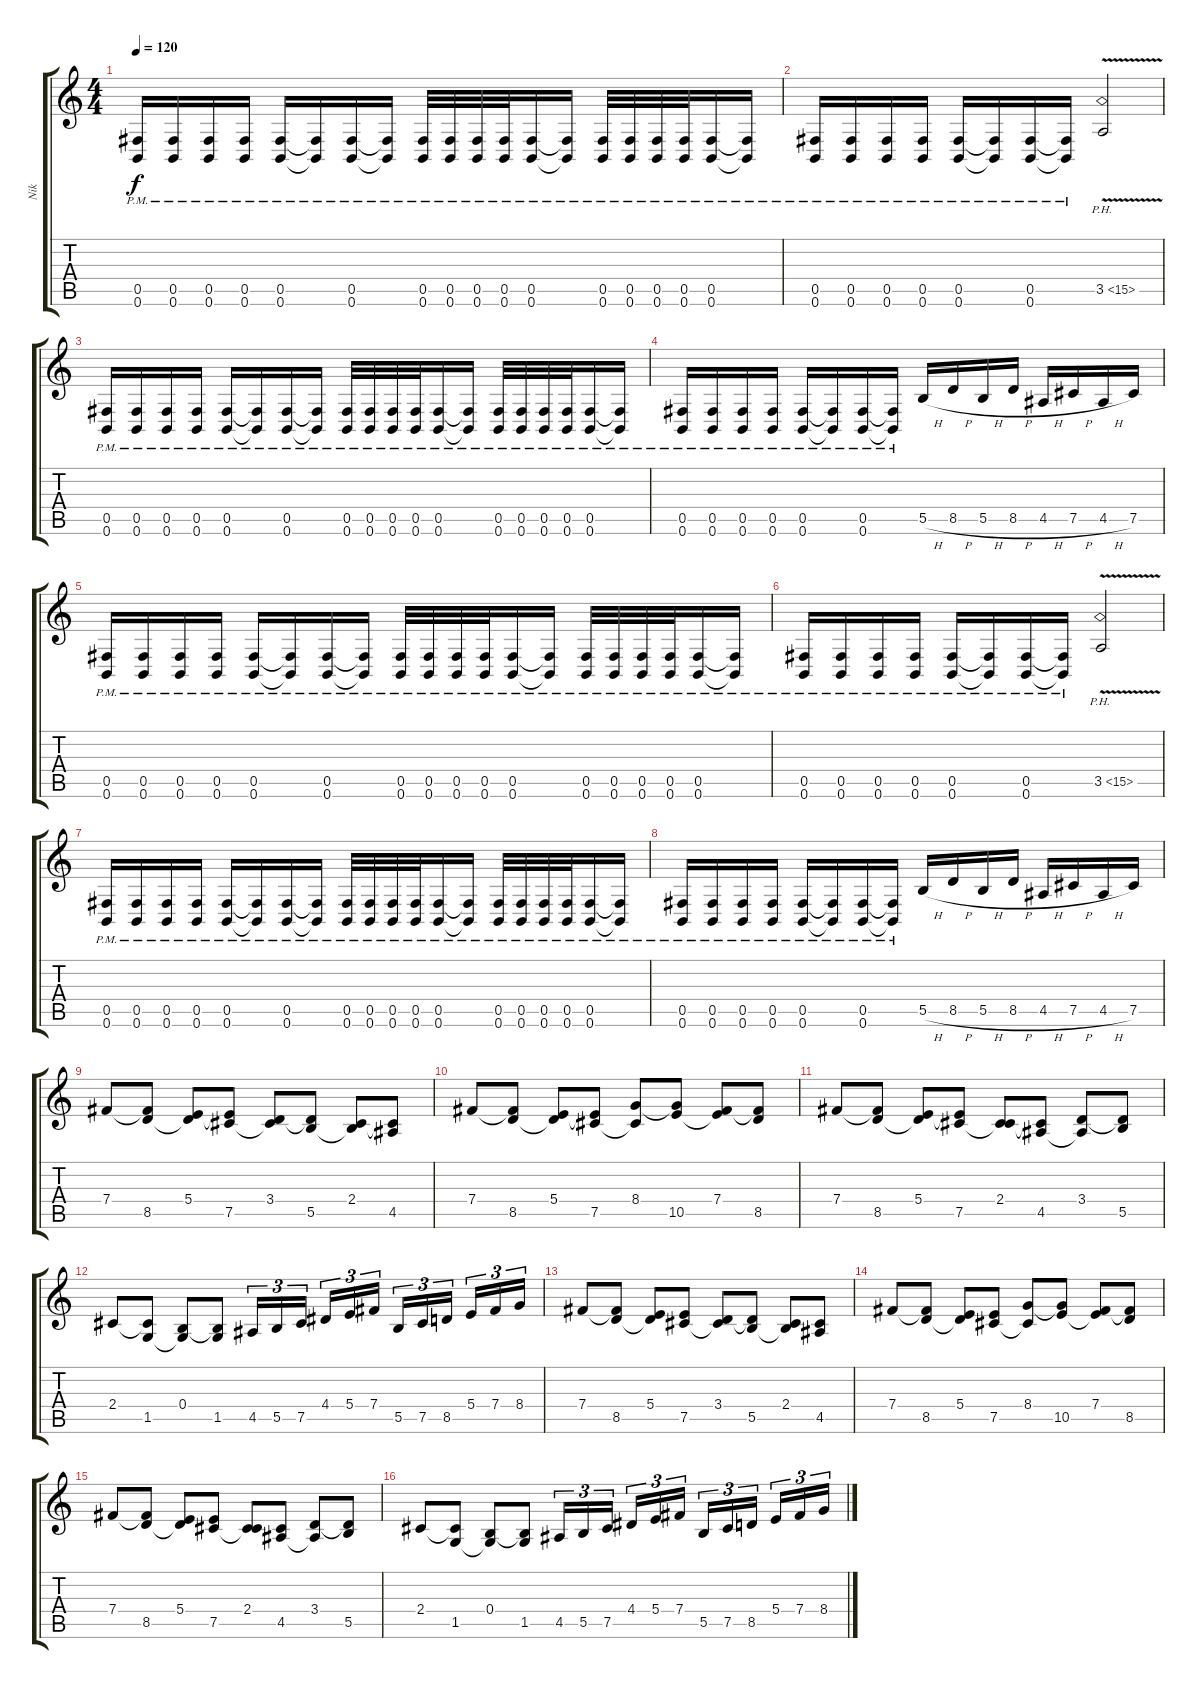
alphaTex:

\track ("Nik" "Nik") {instrument distortionguitar}
\staff {score tabs}
\tuning (Db4 Ab3 E3 B2 Gb2 B1) {hide}
\ts (4 4)
\tempo 120
\clef g2
\ks c
(0.5{pm} 0.6{pm}).16{dy f} (0.5{pm} 0.6{pm}).16 (0.5{pm} 0.6{pm}).16 (0.5{pm} 0.6{pm}).16 (0.5{pm} 0.6{pm}).16 (0.5{pm t} 0.6{pm t}).16 (0.5{pm} 0.6{pm}).16 (0.5{pm t} 0.6{pm t}).16 (0.5{pm} 0.6{pm}).32 (0.5{pm} 0.6{pm}).32 (0.5{pm} 0.6{pm}).32 (0.5{pm} 0.6{pm}).32 (0.5{pm} 0.6{pm}).16 (0.5{pm t} 0.6{pm t}).16 (0.5{pm} 0.6{pm}).32 (0.5{pm} 0.6{pm}).32 (0.5{pm} 0.6{pm}).32 (0.5{pm} 0.6{pm}).32 (0.5{pm} 0.6{pm}).16 (0.5{pm t} 0.6{pm t}).16 |
(0.5{pm} 0.6{pm}).16 (0.5{pm} 0.6{pm}).16 (0.5{pm} 0.6{pm}).16 (0.5{pm} 0.6{pm}).16 (0.5{pm} 0.6{pm}).16 (0.5{pm t} 0.6{pm t}).16 (0.5{pm} 0.6{pm}).16 (0.5{pm t} 0.6{pm t}).16 3.5{ph 12 v}.2 |
(0.5{pm} 0.6{pm}).16 (0.5{pm} 0.6{pm}).16 (0.5{pm} 0.6{pm}).16 (0.5{pm} 0.6{pm}).16 (0.5{pm} 0.6{pm}).16 (0.5{pm t} 0.6{pm t}).16 (0.5{pm} 0.6{pm}).16 (0.5{pm t} 0.6{pm t}).16 (0.5{pm} 0.6{pm}).32 (0.5{pm} 0.6{pm}).32 (0.5{pm} 0.6{pm}).32 (0.5{pm} 0.6{pm}).32 (0.5{pm} 0.6{pm}).16 (0.5{pm t} 0.6{pm t}).16 (0.5{pm} 0.6{pm}).32 (0.5{pm} 0.6{pm}).32 (0.5{pm} 0.6{pm}).32 (0.5{pm} 0.6{pm}).32 (0.5{pm} 0.6{pm}).16 (0.5{pm t} 0.6{pm t}).16 |
(0.5{pm} 0.6{pm}).16 (0.5{pm} 0.6{pm}).16 (0.5{pm} 0.6{pm}).16 (0.5{pm} 0.6{pm}).16 (0.5{pm} 0.6{pm}).16 (0.5{pm t} 0.6{pm t}).16 (0.5{pm} 0.6{pm}).16 (0.5{pm t} 0.6{pm t}).16 5.5{h}.16 8.5{h}.16 5.5{h}.16 8.5{h}.16 4.5{h}.16 7.5{h}.16 4.5{h}.16 7.5.16 |
(0.5{pm} 0.6{pm}).16 (0.5{pm} 0.6{pm}).16 (0.5{pm} 0.6{pm}).16 (0.5{pm} 0.6{pm}).16 (0.5{pm} 0.6{pm}).16 (0.5{pm t} 0.6{pm t}).16 (0.5{pm} 0.6{pm}).16 (0.5{pm t} 0.6{pm t}).16 (0.5{pm} 0.6{pm}).32 (0.5{pm} 0.6{pm}).32 (0.5{pm} 0.6{pm}).32 (0.5{pm} 0.6{pm}).32 (0.5{pm} 0.6{pm}).16 (0.5{pm t} 0.6{pm t}).16 (0.5{pm} 0.6{pm}).32 (0.5{pm} 0.6{pm}).32 (0.5{pm} 0.6{pm}).32 (0.5{pm} 0.6{pm}).32 (0.5{pm} 0.6{pm}).16 (0.5{pm t} 0.6{pm t}).16 |
(0.5{pm} 0.6{pm}).16 (0.5{pm} 0.6{pm}).16 (0.5{pm} 0.6{pm}).16 (0.5{pm} 0.6{pm}).16 (0.5{pm} 0.6{pm}).16 (0.5{pm t} 0.6{pm t}).16 (0.5{pm} 0.6{pm}).16 (0.5{pm t} 0.6{pm t}).16 3.5{ph 12 v}.2 |
(0.5{pm} 0.6{pm}).16 (0.5{pm} 0.6{pm}).16 (0.5{pm} 0.6{pm}).16 (0.5{pm} 0.6{pm}).16 (0.5{pm} 0.6{pm}).16 (0.5{pm t} 0.6{pm t}).16 (0.5{pm} 0.6{pm}).16 (0.5{pm t} 0.6{pm t}).16 (0.5{pm} 0.6{pm}).32 (0.5{pm} 0.6{pm}).32 (0.5{pm} 0.6{pm}).32 (0.5{pm} 0.6{pm}).32 (0.5{pm} 0.6{pm}).16 (0.5{pm t} 0.6{pm t}).16 (0.5{pm} 0.6{pm}).32 (0.5{pm} 0.6{pm}).32 (0.5{pm} 0.6{pm}).32 (0.5{pm} 0.6{pm}).32 (0.5{pm} 0.6{pm}).16 (0.5{pm t} 0.6{pm t}).16 |
(0.5{pm} 0.6{pm}).16 (0.5{pm} 0.6{pm}).16 (0.5{pm} 0.6{pm}).16 (0.5{pm} 0.6{pm}).16 (0.5{pm} 0.6{pm}).16 (0.5{pm t} 0.6{pm t}).16 (0.5{pm} 0.6{pm}).16 (0.5{pm t} 0.6{pm t}).16 5.5{h}.16 8.5{h}.16 5.5{h}.16 8.5{h}.16 4.5{h}.16 7.5{h}.16 4.5{h}.16 7.5.16 |
7.4.8 (7.4{t} 8.5).8 (5.4 8.5{t}).8 (5.4{t} 7.5).8 (3.4 7.5{t}).8 (3.4{t} 5.5).8 (2.4 5.5{t}).8 (2.4{t} 4.5).8 |
7.4.8 (7.4{t} 8.5).8 (5.4 8.5{t}).8 (5.4{t} 7.5).8 (8.4 7.5{t}).8 (8.4{t} 10.5).8 (7.4 10.5{t}).8 (7.4{t} 8.5).8 |
7.4.8 (7.4{t} 8.5).8 (5.4 8.5{t}).8 (5.4{t} 7.5).8 (2.4 7.5{t}).8 (2.4{t} 4.5).8 (3.4 4.5{t}).8 (3.4{t} 5.5).8 |
2.4.8 (2.4{t} 1.5).8 (0.4 1.5{t}).8 (0.4{t} 1.5).8 4.5.16{tu (3 2)} 5.5.16{tu (3 2)} 7.5.16{tu (3 2)} 4.4.16{tu (3 2)} 5.4.16{tu (3 2)} 7.4.16{tu (3 2)} 5.5.16{tu (3 2)} 7.5.16{tu (3 2)} 8.5.16{tu (3 2)} 5.4.16{tu (3 2)} 7.4.16{tu (3 2)} 8.4.16{tu (3 2)} |
7.4.8 (7.4{t} 8.5).8 (5.4 8.5{t}).8 (5.4{t} 7.5).8 (3.4 7.5{t}).8 (3.4{t} 5.5).8 (2.4 5.5{t}).8 (2.4{t} 4.5).8 |
7.4.8 (7.4{t} 8.5).8 (5.4 8.5{t}).8 (5.4{t} 7.5).8 (8.4 7.5{t}).8 (8.4{t} 10.5).8 (7.4 10.5{t}).8 (7.4{t} 8.5).8 |
7.4.8 (7.4{t} 8.5).8 (5.4 8.5{t}).8 (5.4{t} 7.5).8 (2.4 7.5{t}).8 (2.4{t} 4.5).8 (3.4 4.5{t}).8 (3.4{t} 5.5).8 |
2.4.8 (2.4{t} 1.5).8 (0.4 1.5{t}).8 (0.4{t} 1.5).8 4.5.16{tu (3 2)} 5.5.16{tu (3 2)} 7.5.16{tu (3 2)} 4.4.16{tu (3 2)} 5.4.16{tu (3 2)} 7.4.16{tu (3 2)} 5.5.16{tu (3 2)} 7.5.16{tu (3 2)} 8.5.16{tu (3 2)} 5.4.16{tu (3 2)} 7.4.16{tu (3 2)} 8.4.16{tu (3 2)}
